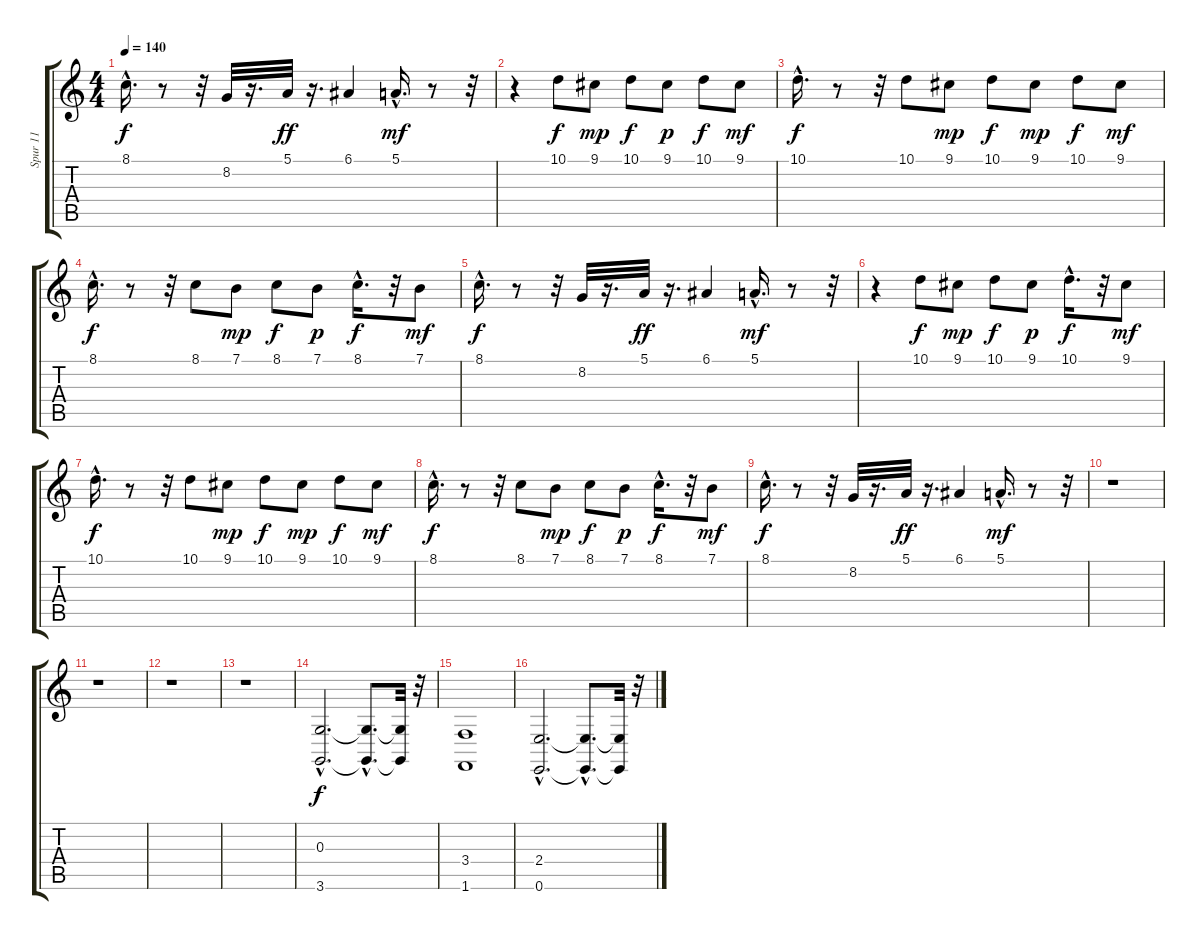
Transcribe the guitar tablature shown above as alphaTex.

\track ("Spur 11" "Spur 11") {instrument stringensemble1}
\staff {score tabs}
\tuning (E4 B3 G3 D3 A2 E2) {hide}
\ts (4 4)
\tempo 140
\clef g2
\ks c
8.1{hac}.16{d dy f} r.8 r.32 8.2.32 r.16{d} 5.1.32{dy ff} r.16{d} 6.1.4 5.1{hac}.16{d dy mf} r.8 r.32 |
r.4 10.1.8{dy f} 9.1.8{dy mp} 10.1.8{dy f} 9.1.8{dy p} 10.1.8{dy f} 9.1.8{dy mf} |
10.1{hac}.16{d dy f} r.8 r.32 10.1.8 9.1.8{dy mp} 10.1.8{dy f} 9.1.8{dy mp} 10.1.8{dy f} 9.1.8{dy mf} |
8.1{hac}.16{d dy f} r.8 r.32 8.1.8 7.1.8{dy mp} 8.1.8{dy f} 7.1.8{dy p} 8.1{hac}.16{d dy f} r.32 7.1.8{dy mf} |
8.1{hac}.16{d dy f} r.8 r.32 8.2.32 r.16{d} 5.1.32{dy ff} r.16{d} 6.1.4 5.1{hac}.16{d dy mf} r.8 r.32 |
r.4 10.1.8{dy f} 9.1.8{dy mp} 10.1.8{dy f} 9.1.8{dy p} 10.1{hac}.16{d dy f} r.32 9.1.8{dy mf} |
10.1{hac}.16{d dy f} r.8 r.32 10.1.8 9.1.8{dy mp} 10.1.8{dy f} 9.1.8{dy mp} 10.1.8{dy f} 9.1.8{dy mf} |
8.1{hac}.16{d dy f} r.8 r.32 8.1.8 7.1.8{dy mp} 8.1.8{dy f} 7.1.8{dy p} 8.1{hac}.16{d dy f} r.32 7.1.8{dy mf} |
8.1{hac}.16{d dy f} r.8 r.32 8.2.32 r.16{d} 5.1.32{dy ff} r.16{d} 6.1.4 5.1{hac}.16{d dy mf} r.8 r.32 |
r.1 |
r.1 |
r.1 |
r.1 |
(0.3{hac} 3.6{hac}).2{d dy f} (0.3{hac t} 3.6{hac t}).8{d} (0.3{t} 3.6{t}).32 r.32 |
(3.4 1.6).1 |
(2.4{hac} 0.6{hac}).2{d} (2.4{hac t} 0.6{hac t}).8{d} (2.4{t} 0.6{t}).32 r.32
